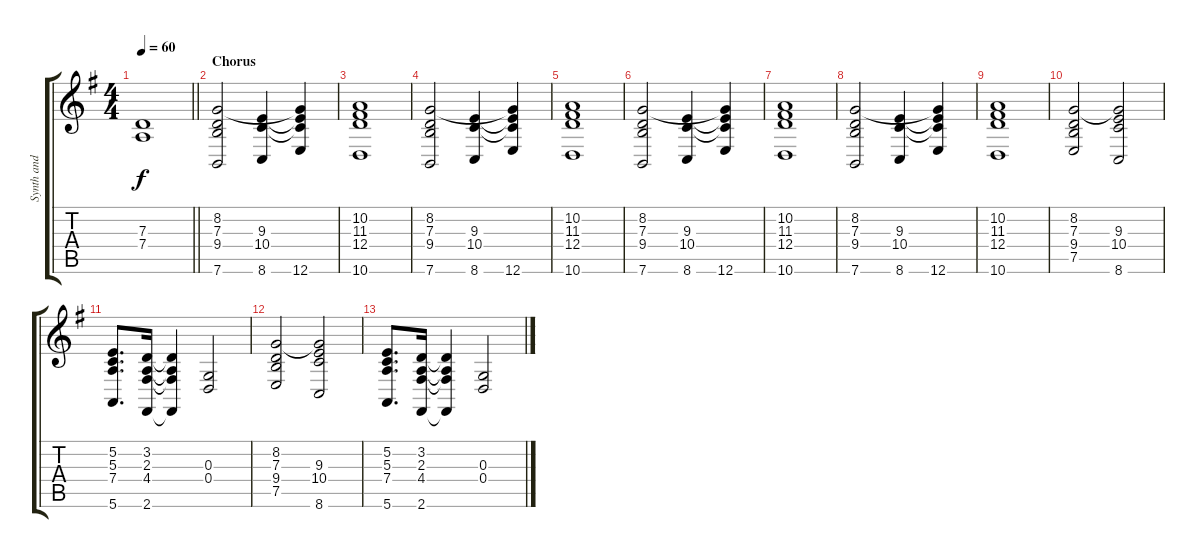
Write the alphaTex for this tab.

\track ("Synth and add gtr." "Synth and ") {instrument pad2warm}
\staff {score tabs}
\tuning (E4 B3 G3 D3 A2 E2) {hide}
\ts (4 4)
\tempo 60
\clef g2
\barLineRight lightlight
\ks eminor
(7.3 7.4{t}).1{dy f balance 13} |
\section ("" "Chorus")
(8.2 7.3 9.4 7.6).2 (9.3 10.4 8.6).4 (8.2{t} 9.3{t} 10.4{t} 12.6).4 |
(10.2 11.3 12.4 10.6).1 |
(8.2 7.3 9.4 7.6).2 (9.3 10.4 8.6).4 (8.2{t} 9.3{t} 10.4{t} 12.6).4 |
(10.2 11.3 12.4 10.6).1 |
(8.2 7.3 9.4 7.6).2 (9.3 10.4 8.6).4 (8.2{t} 9.3{t} 10.4{t} 12.6).4 |
(10.2 11.3 12.4 10.6).1 |
(8.2 7.3 9.4 7.6).2 (9.3 10.4 8.6).4 (8.2{t} 9.3{t} 10.4{t} 12.6).4 |
(10.2 11.3 12.4 10.6).1 |
(8.2 7.3 9.4 7.5).2 (8.2{t} 9.3 10.4 8.6).2 |
(5.2 5.3 7.4 5.6).8{d} (3.2 2.3 4.4 2.6).16 (3.2{t} 2.3{t} 4.4{t} 2.6{t}).4 (0.3 0.4).2 |
(8.2 7.3 9.4 7.5).2 (8.2{t} 9.3 10.4 8.6).2 |
(5.2 5.3 7.4 5.6).8{d} (3.2 2.3 4.4 2.6).16 (3.2{t} 2.3{t} 4.4{t} 2.6{t}).4 (0.3 0.4).2
